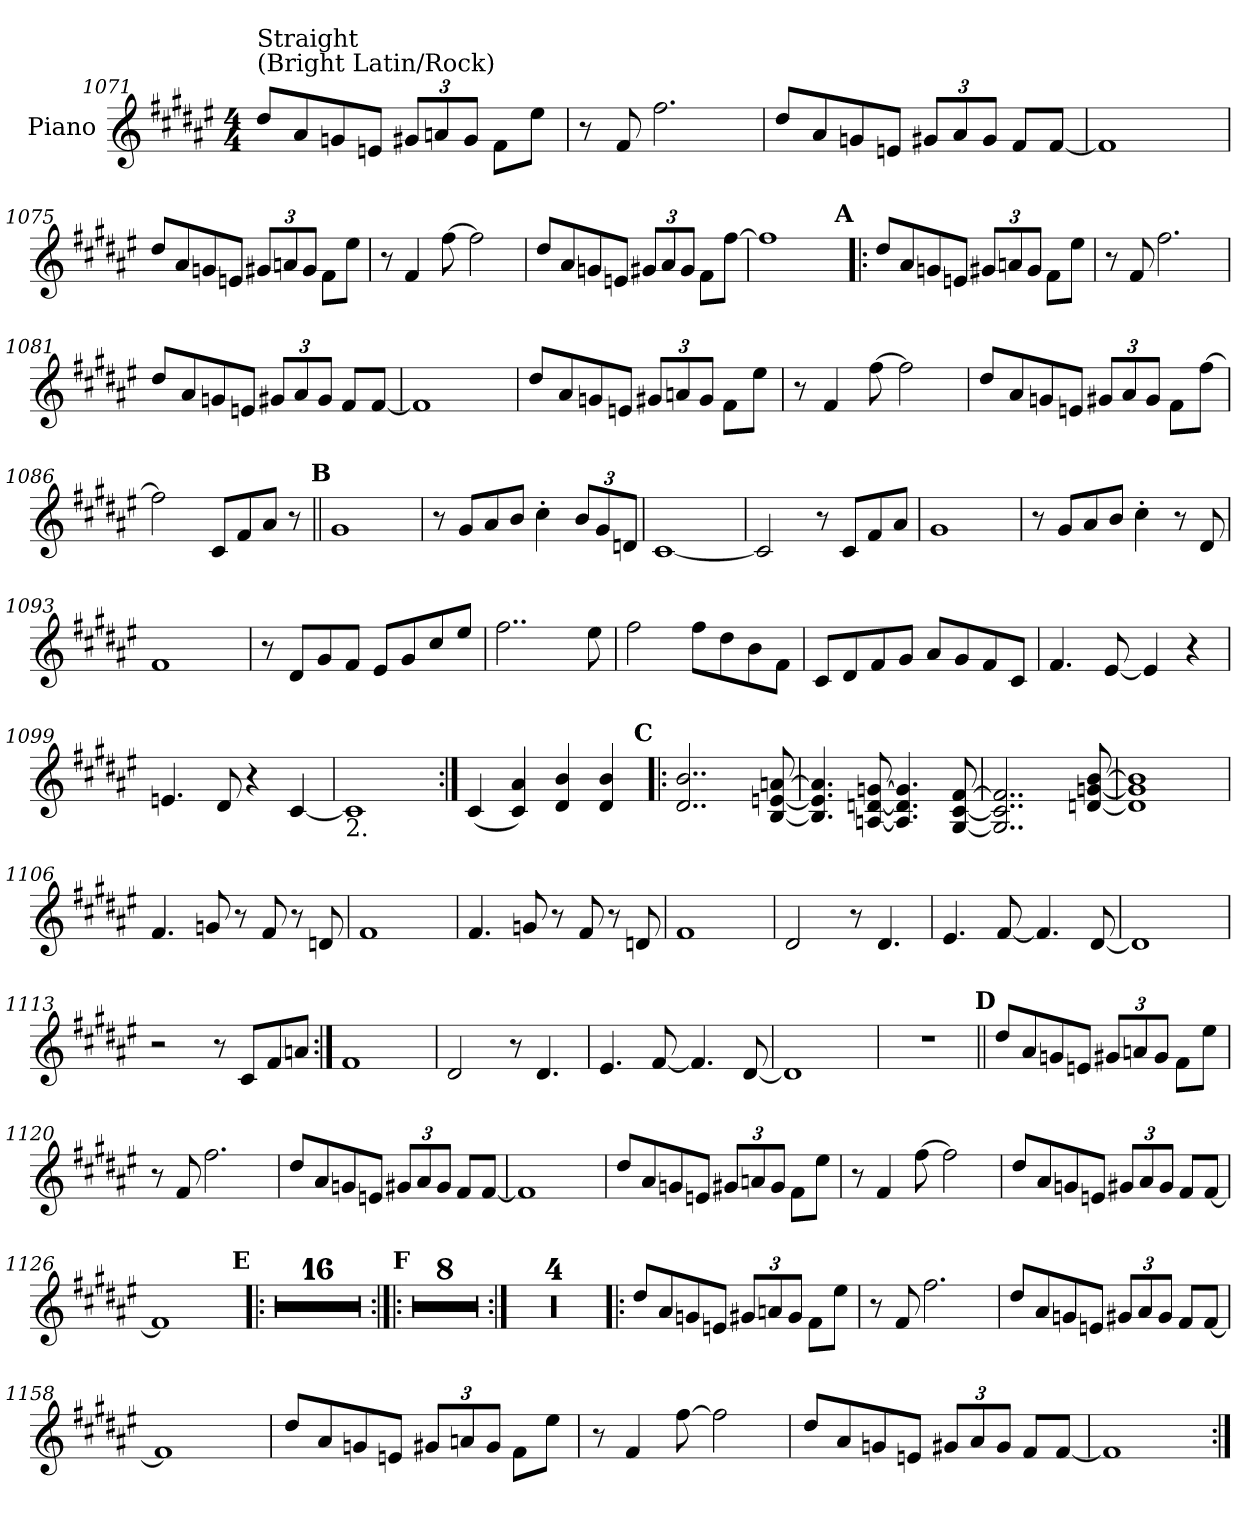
**kern
*part1
*staff1
*I"Piano
*I'Pno.
!!LO:PB:g=z
*clefG2
*k[f#c#g#d#a#e#]
*M4/4
*MM210
=1071
!LO:TX:a:t=(Bright Latin/Rock)
!LO:TX:t=Straight
8dd#/L
8a#/
8gn/
8en/J
*Xbrackettup
12g#X/L
12an/
12g#/J
8f#\L
8ee#\J
=1072
8r
8f#/
2.ff#\
=1073
8dd#/L
8a#/
8gn/
8en/J
12g#X/L
12a#/
12g#/J
8f#/L
[8f#/J
=1074
1f#]
!!LO:LB:g=z
=1075
8dd#/L
8a#/
8gn/
8en/J
12g#X/L
12an/
12g#/J
8f#\L
8ee#\J
=1076
8r
4f#/
[8ff#\
2ff#\]
=1077
8dd#/L
8a#/
8gn/
8en/J
12g#X/L
12a#/
12g#/J
8f#\L
[8ff#\J
=1078
1ff#]
!!LO:LB:g=z
!!LO:REH:place=s1:a:enc=none:fs=14:t=A
=1079!|:
8dd#/L
8a#/
8gn/
8en/J
12g#X/L
12an/
12g#/J
8f#\L
8ee#\J
=1080
8r
8f#/
2.ff#\
=1081
8dd#/L
8a#/
8gn/
8en/J
12g#X/L
12a#/
12g#/J
8f#/L
[8f#/J
=1082
1f#]
!!LO:LB:g=z
=1083
8dd#/L
8a#/
8gn/
8en/J
12g#X/L
12an/
12g#/J
8f#\L
8ee#\J
=1084
8r
4f#/
[8ff#\
2ff#\]
=1085
8dd#/L
8a#/
8gn/
8en/J
12g#X/L
12a#/
12g#/J
8f#\L
[8ff#\J
=1086
2ff#\]
8c#/L
8f#/
8a#/J
8r
!!LO:LB:g=z
!!LO:REH:place=s1:a:enc=none:fs=14:t=B
=1087||
1g#
=1088
8r
8g#/L
8a#/
8b/J
4cc#'\
12b/L
12g#/
12dn/J
=1089
[1c#
=1090
2c#/]
8r
8c#/L
8f#/
8a#/J
!!LO:LB:g=z
=1091
1g#
=1092
8r
8g#/L
8a#/
8b/J
4cc#'\
8r
8d#/
=1093
1f#
=1094
8r
8d#/L
8g#/
8f#/J
8e#/L
8g#/
8cc#/
8ee#/J
!!LO:LB:g=z
=1095
2..ff#\
8ee#\
=1096
2ff#\
8ff#\L
8dd#\
8b\
8f#\J
=1097
8c#/L
8d#/
8f#/
8g#/J
8a#/L
8g#/
8f#/
8c#/J
=1098
4.f#/
[8e#/
4e#/]
4r
!!LO:LB:g=z
=1099
4.en/
8d#/
4r
[4c#/
=1100
!LO:TX:b:t=2.
1c#]
=1101:|!
(<4c#/
4c#/ 4a#/)
4d#/ 4b/
4d#/ 4b/
!!LO:LB:g=z
!!LO:REH:place=s1:a:enc=none:fs=14:t=C
=1102!|:
2..d#/ 2..b/
[8B/ [8en/ [8an/
=1103
4.B/] 4.e/] 4.a/]
[8An/ [8dn/ [8gn/
4.A/] 4.d/] 4.g/]
[8G#/ [8c#/ [8f#/
=1104
2..G#/] 2..c#/] 2..f#/]
[8dn/ [8gn/ [8b/
=1105
1d] 1g] 1b]
!!LO:PB:g=z
=1106
4.f#/
8gn/
8r
8f#/
8r
8dn/
=1107
1f#
=1108
4.f#/
8gn/
8r
8f#/
8r
8dn/
=1109
1f#
!!LO:LB:g=z
=1110
2d#/
8r
4.d#/
=1111
4.e#/
[8f#/
4.f#/]
[8d#/
=1112
1d#]
=1113
2r
8r
8c#/L
8f#/
8an/J
=1114:|!
1f#
!!LO:LB:g=z
=1115
2d#/
8r
4.d#/
=1116
4.e#/
[8f#/
4.f#/]
[8d#/
=1117
1d#]
=1118
1r
!!LO:LB:g=z
!!LO:REH:place=s1:a:enc=none:fs=14:t=D
=1119||
8dd#/L
8a#/
8gn/
8en/J
12g#X/L
12an/
12g#/J
8f#\L
8ee#\J
=1120
8r
8f#/
2.ff#\
=1121
8dd#/L
8a#/
8gn/
8en/J
12g#X/L
12a#/
12g#/J
8f#/L
[8f#/J
=1122
1f#]
!!LO:LB:g=z
=1123
8dd#/L
8a#/
8gn/
8en/J
12g#X/L
12an/
12g#/J
8f#\L
8ee#\J
=1124
8r
4f#/
[8ff#\
2ff#\]
=1125
8dd#/L
8a#/
8gn/
8en/J
12g#X/L
12a#/
12g#/J
8f#/L
[8f#/J
=1126
1f#]
!!LO:LB:g=z
!!LO:REH:place=s1:a:enc=none:fs=14:t=E
=1127!|:
1r
=1128
1r
=1129
1r
=1130
1r
=1131
1r
=1132
1r
=1133
1r
=1134
1r
!!LO:LB:g=z
=1135
1r
=1136
1r
=1137
1r
=1138
1r
=1139
1r
=1140
1r
=1141
1r
=1142
1r
!!LO:LB:g=z
!!LO:REH:place=s1:a:enc=none:fs=14:t=F
=1143:|!|:
1r
=1144
1r
=1145
1r
=1146
1r
=1147
1r
=1148
1r
=1149
1r
=1150
1r
=1151:|!
1r
=1152
1r
=1153
1r
=1154
1r
!LO:TX:a:t=D.S. al Coda2
!!LO:LB:g=z
=1155!|:
8dd#/L
8a#/
8gn/
8en/J
12g#X/L
12an/
12g#/J
8f#\L
8ee#\J
=1156
8r
8f#/
2.ff#\
=1157
8dd#/L
8a#/
8gn/
8en/J
12g#X/L
12a#/
12g#/J
8f#/L
[8f#/J
=1158
1f#]
!!LO:LB:g=z
=1159
8dd#/L
8a#/
8gn/
8en/J
12g#X/L
12an/
12g#/J
8f#\L
8ee#\J
=1160
8r
4f#/
[8ff#\
2ff#\]
=1161
8dd#/L
8a#/
8gn/
8en/J
12g#X/L
12a#/
12g#/J
8f#/L
[8f#/J
=1162
1f#]
=:|!
*-
